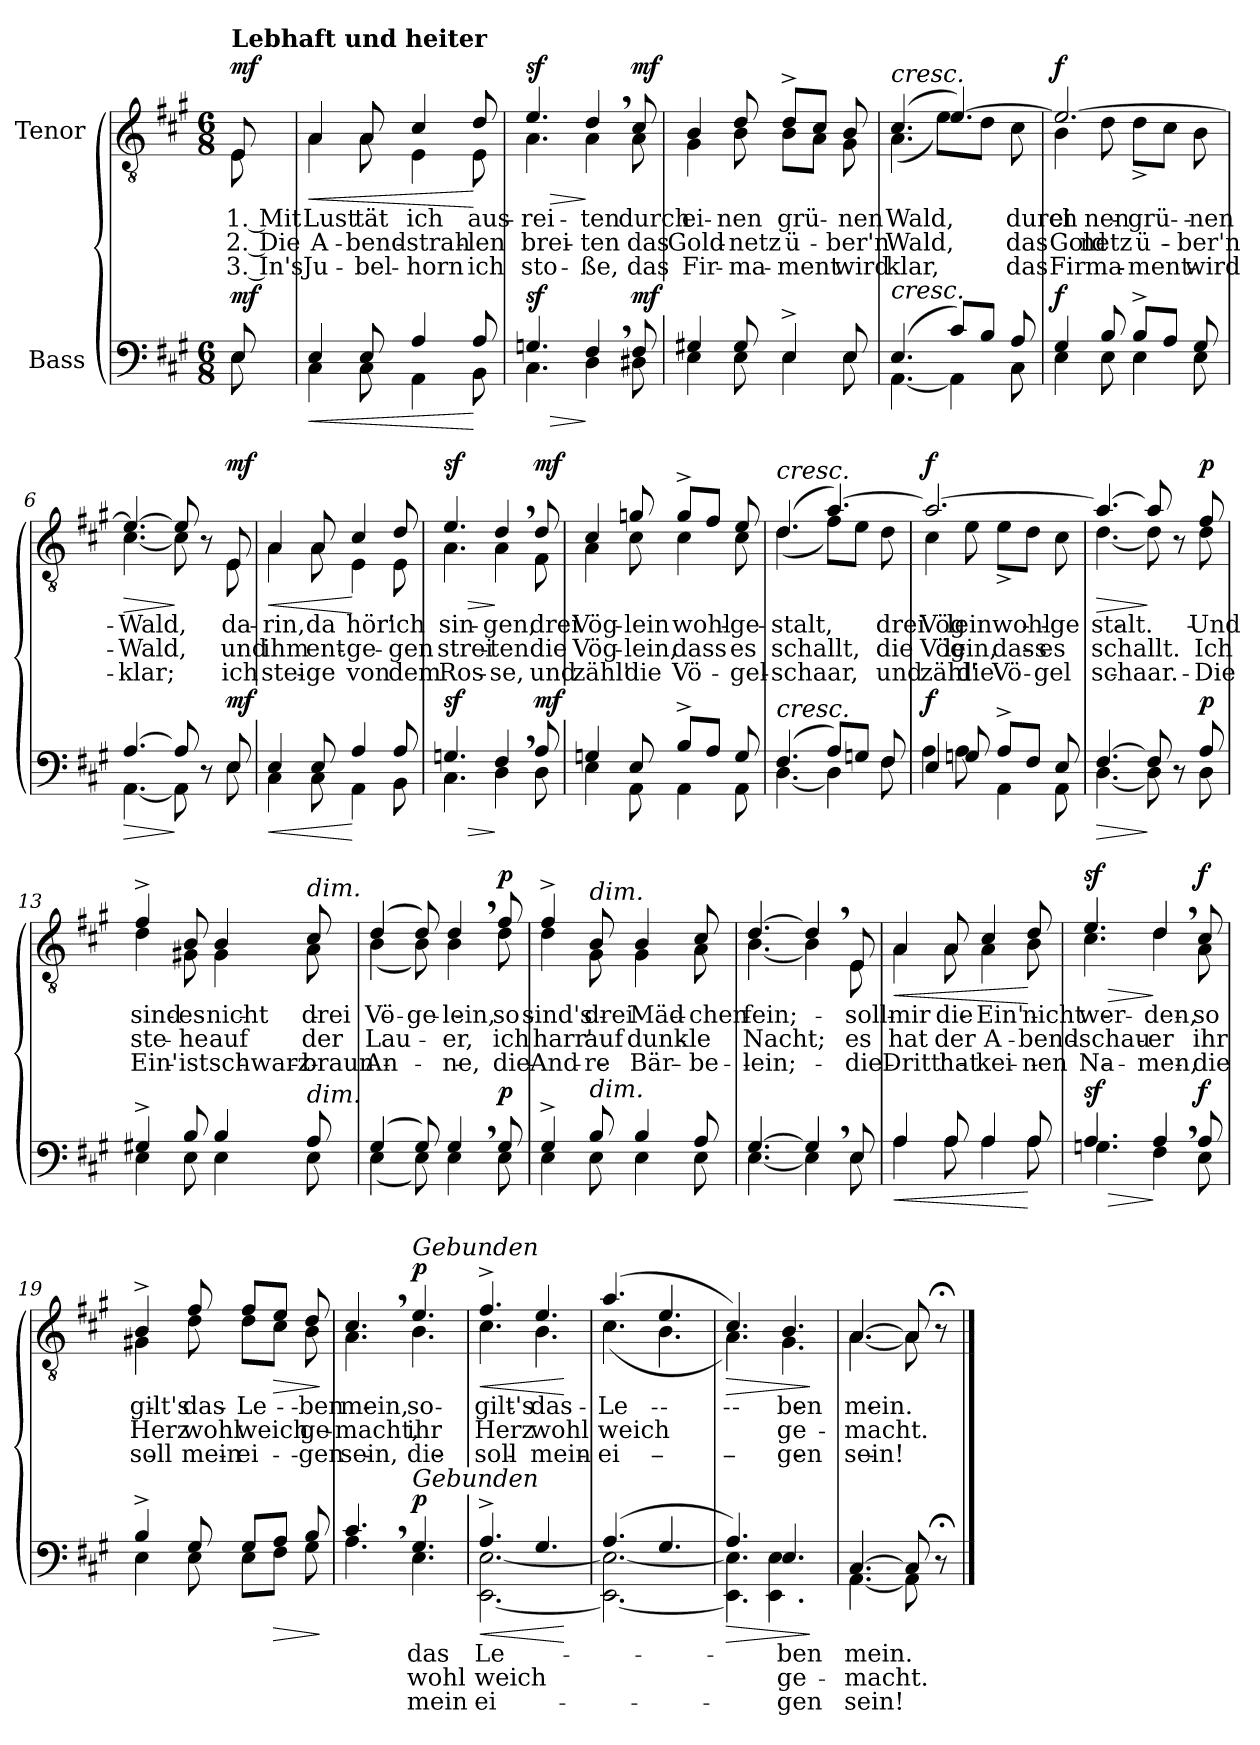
**kern	**text	**text	**text	**dynam	**kern	**text	**text	**text	**dynam
*part2	*part2	*part2	*part2	*part2	*part1	*part1	*part1	*part1	*part1
*staff2	*staff2	*staff2	*staff2	*staff2	*staff1	*staff1	*staff1	*staff1	*staff1
*I"Bass	*	*	*	*	*I"Tenor	*	*	*	*
*clefF4	*	*	*	*	*clefGv2	*	*	*	*
*k[f#c#g#]	*	*	*	*	*k[f#c#g#]	*	*	*	*
*M6/8	*	*	*	*	*M6/8	*	*	*	*
=	=	=	=	=	=	=	=	=	=
*^	*	*	*	*	*^	*	*	*	*
!	!	!	!	!	!	!LO:TX:a:B:t=Lebhaft und heiter	!	!	!	!	!
!	!	!	!	!	!LO:DY:a	!	!	!	!	!	!LO:DY:a
8E/	8E\	.	.	.	mf	8E/	8E\	1. Mit	2. Die	3. In's	mf
=1	=1	=1	=1	=1	=1	=1	=1	=1	=1	=1	=1
!	!	!	!	!	!LO:HP:b	!	!	!	!	!	!LO:HP:b
4E/	4C#\	.	.	.	<	4A/	4A\	Lust	A-	Ju-	<
8E/	8C#\	.	.	.	.	8A/	8A\	tät	-bend-	-bel-	.
4A/	4AA\	.	.	.	.	4c#/	4E\	ich	-strah-	-horn	.
8A/	8BB\	.	.	.	[	8d/	8E\	aus-	-len	ich	[
=2	=2	=2	=2	=2	=2	=2	=2	=2	=2	=2	=2
!	!	!	!	!	!LO:HP:b	!	!	!	!	!	!LO:HP:b
!	!	!	!	!	!LO:DY:n=1:a	!	!	!	!	!	!LO:DY:n=1:a
4.Gn/	4.C#\	.	.	.	> sf	4.e/	4.A\	-rei-	brei-	sto-	> sf
4F#,/	4D\	.	.	.	]	4d,/	4A\	-ten	-ten	-ße,	]
!	!	!	!	!	!LO:DY:n=2:a	!	!	!	!	!	!LO:DY:n=2:a
8F#/	8D#X\	.	.	.	mf	8c#/	8A\	durch	das	das	mf
=3	=3	=3	=3	=3	=3	=3	=3	=3	=3	=3	=3
4G#X/	4E\	.	.	.	.	4B/	4G#\	ei-	Gold-	Fir-	.
8G#/	8E\	.	.	.	.	8d/	8B\	-nen	-netz	-ma-	.
4E^/	4E\	.	.	.	.	8d^/L	8B\L	grü-	ü-	-ment	.
.	.	.	.	.	.	8c#/J	8A\J	.	.	.	.
8E/	8E\	.	.	.	.	8B/	8G#\	-nen	-ber'n	wird	.
!!LO:LB:g=z	!!
=4	=4	=4	=4	=4	=4	=4	=4	=4	=4	=4	=4
!	!	!	!	!	!	!LO:TX:a:i:t=cresc.	!	!	!	!	!
!LO:TX:a:i:t=cresc.	!	!	!	!	!	!	!	!	!	!	!
(4.E/	[4.AA\	.	.	.	.	(4.c#/	(4.A\	Wald,	Wald,	klar,	.
8c#/L)	4AA\]	.	.	.	.	[4.e/)	8e\L)	.	.	.	.
8B/J	.	.	.	.	.	.	8d\J	.	.	.	.
8A/	8C#\	.	.	.	.	.	8c#\	durch	das	das	.
=5	=5	=5	=5	=5	=5	=5	=5	=5	=5	=5	=5
!	!	!	!	!	!LO:DY:a	!	!	!	!	!	!LO:DY:a
4G#/	4E\	.	.	.	f	2.e/_	4B\	ei-	Gold-	Fir-	f
8B/	8E\	.	.	.	.	.	8d\	-nen	-netz	-ma-	.
8B^/L	4E\	.	.	.	.	.	8d^\L	grü-	ü-	-ment	.
8A/J	.	.	.	.	.	.	8c#\J	.	.	.	.
8G#/	8E\	.	.	.	.	.	8B\	-nen	-ber'n	wird	.
=6	=6	=6	=6	=6	=6	=6	=6	=6	=6	=6	=6
!	!	!	!	!	!LO:HP:b	!	!	!	!	!	!LO:HP:b
[4.A/	[4.AA\	.	.	.	>	4.e/_	[4.c#\	Wald,	Wald,	klar;	>
8A/]	8AA\]	.	.	.	]	8e/]	8c#\]	.	.	.	]
8r	8ryy	.	.	.	.	8r	8ryy	.	.	.	.
!	!	!	!	!	!LO:DY:a	!	!	!	!	!	!LO:DY:a
8E/	8E\	.	.	.	mf	8E/	8E\	da-	und	ich	mf
=7	=7	=7	=7	=7	=7	=7	=7	=7	=7	=7	=7
!	!	!	!	!	!LO:HP:b	!	!	!	!	!	!LO:HP:b
4E/	4C#\	.	.	.	<	4A/	4A\	-rin,	ihm	stei-	<
8E/	8C#\	.	.	.	.	8A/	8A\	da	ent-	-ge	.
4A/	4AA\	.	.	.	[	4c#/	4E\	hör'	-ge-	von	[
8A/	8BB\	.	.	.	.	8d/	8E\	ich	-gen	dem	.
!!LO:LB:g=z	!!
=8	=8	=8	=8	=8	=8	=8	=8	=8	=8	=8	=8
!	!	!	!	!	!LO:HP:b	!	!	!	!	!	!LO:HP:b
!	!	!	!	!	!LO:DY:n=1:a	!	!	!	!	!	!LO:DY:n=1:a
4.Gn/	4.C#\	.	.	.	> sf	4.e/	4.A\	sin-	strei-	Ros-	> sf
4F#,/	4D\	.	.	.	]	4d,/	4A\	-gen,	-ten	-se,	]
!	!	!	!	!	!LO:DY:n=2:a	!	!	!	!	!	!LO:DY:n=2:a
8A/	8D\	.	.	.	mf	8d/	8F#\	drei	die	und	mf
=9	=9	=9	=9	=9	=9	=9	=9	=9	=9	=9	=9
4Gn/	4E\	.	.	.	.	4c#/	4A\	Vög-	Vög-	zähl'	.
8E/	8AA\	.	.	.	.	8gn/	8c#\	-lein	-lein,	die	.
8B^/L	4AA\	.	.	.	.	8g^/L	4c#\	wohl-	dass	Vö-	.
8A/J	.	.	.	.	.	8f#/J	.	.	.	.	.
8G/	8AA\	.	.	.	.	8e/	8c#\	-ge-	es	-gel-	.
=10	=10	=10	=10	=10	=10	=10	=10	=10	=10	=10	=10
!	!	!	!	!	!	!LO:TX:a:i:t=cresc.	!	!	!	!	!
!LO:TX:a:i:t=cresc.	!	!	!	!	!	!	!	!	!	!	!
(4.F#/	[4.D\	.	.	.	.	(4.d/	(4.d\	-stalt,	schallt,	-schaar,	.
8A/L)	4D\]	.	.	.	.	[4.a/)	8f#\L)	.	.	.	.
8Gn/J	.	.	.	.	.	.	8e\J	.	.	.	.
8F#/	8F#\	.	.	.	.	.	8d\	drei	die	und	.
!!LO:PB:g=z	!!
=11	=11	=11	=11	=11	=11	=11	=11	=11	=11	=11	=11
!	!	!	!	!	!LO:DY:a	!	!	!	!	!	!LO:DY:a
4E/	4A\	.	.	.	f	2.a/_	4c#\	Vög-	Vög-	zähl'	f
8Gn/	8A\	.	.	.	.	.	8e\	-lein	-lein,	die	.
8A^/L	4AA\	.	.	.	.	.	8e^\L	wohl-	dass	Vö-	.
8F#/J	.	.	.	.	.	.	8d\J	.	.	.	.
8E/	8AA\	.	.	.	.	.	8c#\	-ge-	es	-gel-	.
=12	=12	=12	=12	=12	=12	=12	=12	=12	=12	=12	=12
!	!	!	!	!	!LO:HP:b	!	!	!	!	!	!LO:HP:b
[4.F#/	[4.D\	.	.	.	>	4.a/_	[4.d\	-stalt.	schallt.	-schaar.	>
8F#/]	8D\]	.	.	.	]	8a/]	8d\]	.	.	.	]
8r	8ryy	.	.	.	.	8r	8ryy	.	.	.	.
!	!	!	!	!	!LO:DY:a	!	!	!	!	!	!LO:DY:a
8A/	8D\	.	.	.	p	8f#/	8d\	Und	Ich	Die	p
=13	=13	=13	=13	=13	=13	=13	=13	=13	=13	=13	=13
4G#X^/	4E\	.	.	.	.	4f#^/	4d\	sind	ste-	Ein'	.
8B/	8E\	.	.	.	.	8B/	8G#X\	es	-he	ist	.
4B/	4E\	.	.	.	.	4B/	4G#\	nicht	auf	schwarz-	.
!	!	!	!	!	!	!LO:TX:a:i:t=dim.	!	!	!	!	!
!LO:TX:a:i:t=dim.	!	!	!	!	!	!	!	!	!	!	!
8A/	8E\	.	.	.	.	8c#/	8A\	drei	der	-braun	.
=14	=14	=14	=14	=14	=14	=14	=14	=14	=14	=14	=14
(4G#/	(4E\	.	.	.	.	(4d/	(4B\	Vö-	Lau-	An-	.
8G#/)	8E\)	.	.	.	.	8d/)	8B\)	-ge-	.	.	.
4G#,/	4E\	.	.	.	.	4d,/	4B\	-lein,	-er,	-ne,	.
!	!	!	!	!	!LO:DY:a	!	!	!	!	!	!LO:DY:a
8G#/	8E\	.	.	.	p	8f#/	8d\	so	ich	die	p
!!LO:LB:g=z	!!
=15	=15	=15	=15	=15	=15	=15	=15	=15	=15	=15	=15
4G#^/	4E\	.	.	.	.	4f#^/	4d\	sind's	harr'	And-	.
!	!	!	!	!	!	!LO:TX:a:i:t=dim.	!	!	!	!	!
!LO:TX:a:i:t=dim.	!	!	!	!	!	!	!	!	!	!	!
8B/	8E\	.	.	.	.	8B/	8G#\	drei	auf	-re	.
4B/	4E\	.	.	.	.	4B/	4G#\	Mäd-	dunk-	Bär-	.
8A/	8E\	.	.	.	.	8c#/	8A\	-chen	-le	-be-	.
=16	=16	=16	=16	=16	=16	=16	=16	=16	=16	=16	=16
[4.G#/	[4.E\	.	.	.	.	[4.d/	[4.B\	fein;	Nacht;	-lein;	.
4G#,/]	4E\]	.	.	.	.	4d,/]	4B\]	.	.	.	.
!	!	!	!	!	!LO:DY:a	!	!	!	!	!	!
!	!	!	!	!	!LO:DY:n=1:a	!	!	!	!	!	!LO:DY:a
!	!	!	!	!	!	!	!	!	!	!	!LO:DY:n=1:a
8E/	8E\	.	.	.	mf mf	8E/	8E\	soll	es	die	mf mf
=17	=17	=17	=17	=17	=17	=17	=17	=17	=17	=17	=17
!	!	!	!	!	!LO:HP:b	!	!	!	!	!	!LO:HP:b
4A/	4A\	.	.	.	<	4A/	4A\	mir	hat	Dritt'	<
8A/	8A\	.	.	.	.	8A/	8A\	die	der	hat	.
4A/	4A\	.	.	.	.	4c#/	4A\	Ein'	A-	kei-	.
8A/	8A\	.	.	.	[	8d/	8B\	nicht	-bend-	-nen	[
=18	=18	=18	=18	=18	=18	=18	=18	=18	=18	=18	=18
!	!	!	!	!	!LO:HP:b	!	!	!	!	!	!LO:HP:b
!	!	!	!	!	!LO:DY:n=1:a	!	!	!	!	!	!LO:DY:n=1:a
4.A/	4.Gn\	.	.	.	> sf	4.e/	4.c#\	wer-	-schau-	Na-	> sf
4A,/	4F#\	.	.	.	]	4d,/	4d\	-den,	-er	-men,	]
!	!	!	!	!	!LO:DY:n=2:a	!	!	!	!	!	!LO:DY:n=2:a
8A/	8E\	.	.	.	f	8c#/	8A\	so	ihr	die	f
!!LO:LB:g=z	!!
=19	=19	=19	=19	=19	=19	=19	=19	=19	=19	=19	=19
4B^/	4E\	.	.	.	.	4B^/	4G#X\	gilt's	Herz	soll	.
8G#/	8E\	.	.	.	.	8f#/	8d\	das	wohl	mein	.
8G#/L	8E\L	.	.	.	.	8f#/L	8d\L	Le-	weich	ei-	.
!	!	!	!	!	!LO:HP:b	!	!	!	!	!	!LO:HP:b
8A/J	8F#\J	.	.	.	>	8e/J	8c#\J	.	.	.	>
8B/	8G#\	.	.	.	.	8d/	8B\	-ben	ge-	-gen	.
*v	*v	*	*	*	*	*	*	*	*	*	*
*	*	*	*	*	*v	*v	*	*	*	*
.	.	.	.	]	.	.	.	.	]
=20	=20	=20	=20	=20	=20	=20	=20	=20	=20
*^	*	*	*	*	*^	*	*	*	*
4.c#,/	4.A\	.	.	.	.	4.c#,/	4.A\	mein,	-macht,	sein,	.
!	!	!	!	!	!	!LO:TX:a:i:t=Gebunden	!	!	!	!	!
!LO:TX:a:i:t=Gebunden	!	!	!	!	!	!	!	!	!	!	!
!	!	!	!	!	!LO:DY:a	!	!	!	!	!	!LO:DY:a
4.G#/	4.E\	das	wohl	mein	p	4.e/	4.B\	so	ihr	die	p
=21	=21	=21	=21	=21	=21	=21	=21	=21	=21	=21	=21
!	!	!	!	!	!LO:HP:b	!	!	!	!	!	!LO:HP:b
4.A^/	[2.EE\ [2.E\	Le-	weich	ei-	<	4.f#^/	4.c#\	gilt's	Herz	soll	<
4.G#/	.	.	.	.	.	4.e/	4.B\	das	wohl	mein	.
*v	*v	*	*	*	*	*	*	*	*	*	*
*	*	*	*	*	*v	*v	*	*	*	*
.	.	.	.	[	.	.	.	.	[
=22	=22	=22	=22	=22	=22	=22	=22	=22	=22
*^	*	*	*	*	*^	*	*	*	*
(4.A/	2.EE\_ 2.E\_	.	.	.	.	(4.a/	(4.c#\	Le-	weich	ei-	.
4.G#/	.	.	.	.	.	4.e/	4.B\	.	.	.	.
=23	=23	=23	=23	=23	=23	=23	=23	=23	=23	=23	=23
!	!	!	!	!	!LO:HP:b	!	!	!	!	!	!LO:HP:b
4.A/)	4.EE\] 4.E\]	.	.	.	>	4.c#/)	4.A\)	.	.	.	>
4.E/	4.EE\ 4.E\	-ben	ge-	-gen	.	4.B/	4.G#\	-ben	ge-	-gen	.
*v	*v	*	*	*	*	*	*	*	*	*	*
*	*	*	*	*	*v	*v	*	*	*	*
.	.	.	.	]	.	.	.	.	]
=24	=24	=24	=24	=24	=24	=24	=24	=24	=24
*^	*	*	*	*	*^	*	*	*	*
[4.C#/	[4.AA\	mein.	-macht.	sein!	.	[4.A/	[4.A\	mein.	-macht.	sein!	.
8C#/]	8AA\]	.	.	.	.	8A/]	8A\]	.	.	.	.
8r;<	8ryy	.	.	.	.	8r;<	8ryy	.	.	.	.
*v	*v	*	*	*	*	*	*	*	*	*	*
*	*	*	*	*	*v	*v	*	*	*	*
==	==	==	==	==	==	==	==	==	==
*-	*-	*-	*-	*-	*-	*-	*-	*-	*-
